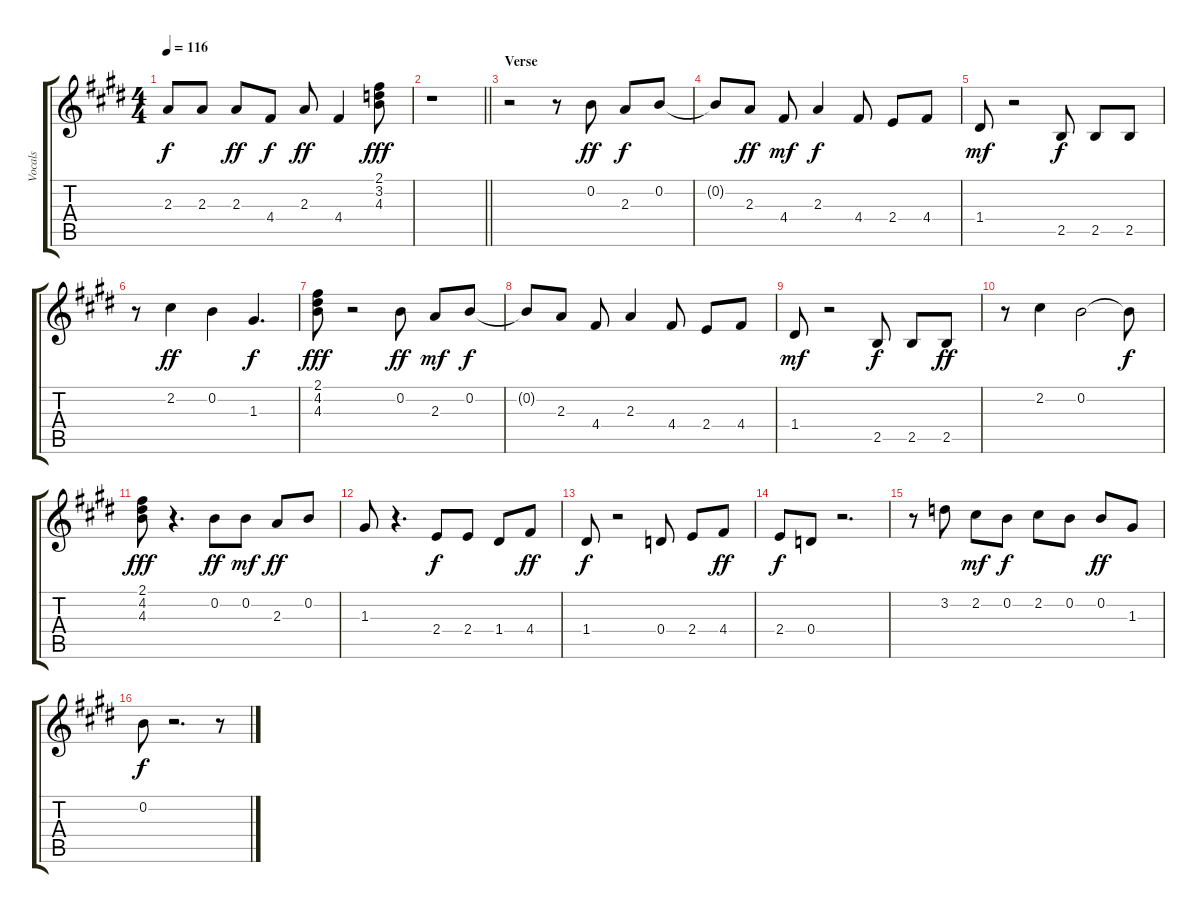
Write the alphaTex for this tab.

\track ("Vocals" "Vocals") {instrument electricguitarclean}
\staff {score tabs}
\tuning (E4 B3 G3 D3 A2 E2) {hide}
\ts (4 4)
\tempo 116
\clef g2
\ks e
2.3.8{dy f} 2.3.8 2.3.8{dy ff} 4.4.8{dy f} 2.3.8{dy ff} 4.4.4 (2.1 3.2 4.3).8{dy fff} |
\barLineRight lightlight
r.1 |
\section ("" "Verse")
r.2 r.8 0.2.8{dy ff} 2.3.8{dy f} 0.2.8 |
0.2{t}.8 2.3.8{dy ff} 4.4.8{dy mf} 2.3.4{dy f} 4.4.8 2.4.8 4.4.8 |
1.4.8{dy mf} r.2 2.5.8{dy f} 2.5.8 2.5.8 |
r.8 2.2.4{dy ff} 0.2.4 1.3.4{d dy f} |
(2.1 4.2 4.3).8{dy fff} r.2 0.2.8{dy ff} 2.3.8{dy mf} 0.2.8{dy f} |
0.2{t}.8 2.3.8 4.4.8 2.3.4 4.4.8 2.4.8 4.4.8 |
1.4.8{dy mf} r.2 2.5.8{dy f} 2.5.8 2.5.8{dy ff} |
r.8 2.2.4 0.2.2 0.2{t}.8{dy f} |
(2.1 4.2 4.3).8{dy fff} r.4{d} 0.2.8{dy ff} 0.2.8{dy mf} 2.3.8{dy ff} 0.2.8 |
1.3.8 r.4{d} 2.4.8{dy f} 2.4.8 1.4.8 4.4.8{dy ff} |
1.4.8{dy f} r.2 0.4.8 2.4.8 4.4.8{dy ff} |
2.4.8{dy f} 0.4.8 r.2{d} |
r.8 3.2.8 2.2.8{dy mf} 0.2.8{dy f} 2.2.8 0.2.8 0.2.8{dy ff} 1.3.8 |
0.2.8{dy f} r.2{d} r.8
